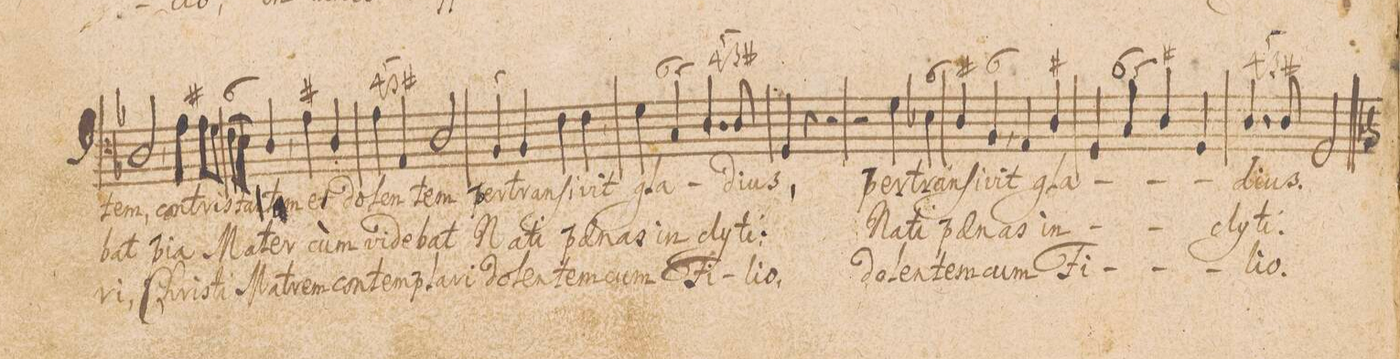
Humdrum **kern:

**kern	**fba	**text	**text	**text
*I"BASSUS.	*	*	*	*
*clefF4	*	*	*	*
*k[b-]	*	*	*	*
*met(c)	*	*	*	*
*M4/4	*	*	*	*
2D,</	.	-tem,	-bat	-ri,
4A\	#	con-	pi-	Chri-
8A\L	.	-tri-	-a	-sti
8G\J	.	.	.	.
=19	=19	=19	=19	=19
(8F\L	6	-stan-	Ma-	Ma-
8E\J)	.	.	.	.
4D/	.	-tem	-ter	-trem
4A\	#	et	cùm	con-
4D/	.	do-	vi-	-tem-
=20	=20	=20	=20	=20
4A\	5 4	-len-	-de-	-pla-
4AA/	3#	.	.	.
2D/	.	-tem	-bat	-ri
=21	=21	=21	=21	=21
4BB-/	5	per-	Na-	do-
4BB-/	.	-tran-	-ti	-len-
4F\	.	-ſi-	pae-	-tem
4F\	.	-vit	-nas	cum
=22	=22	=22	=22	=22
4G\	.	gla-	in-	Fi-
4C/	6	.	.	.
.	5	.	.	.
4.D/	5 4	.	.	.
8D/	3#	-di-	-cly-	-li-
=23	=23	=23	=23	=23
4GG/	.	-us,	-ti;	-o,
4r	.	.	.	.
2r	.	.	.	.
=24	=24	=24	=24	=24
2r	.	.	.	.
4G\	.	per-	Na-	do-
4E-X\	6	-tran-	-ti	-len-
=25	=25	=25	=25	=25
4D/	#	-ſi-	pae-	-tem
4BB-,</	6	-vit	-nas	cum
4AA/	.	gla-	in-	Fi-
4D/	#	.	.	.
=26	=26	=26	=26	=26
4GG/	.	.	.	.
4C/	6	.	.	.
.	5	.	.	.
4D/	#	.	.	.
4GG/	.	.	.	.
=27	=27	=27	=27	=27
4.D/	5 4	.	.	.
8D/	3#	-di-	-cly-	-li-
2GG/	.	-us.	-ti.	-o.
==	==	==	==	==
*-	*-	*-	*-	*-
